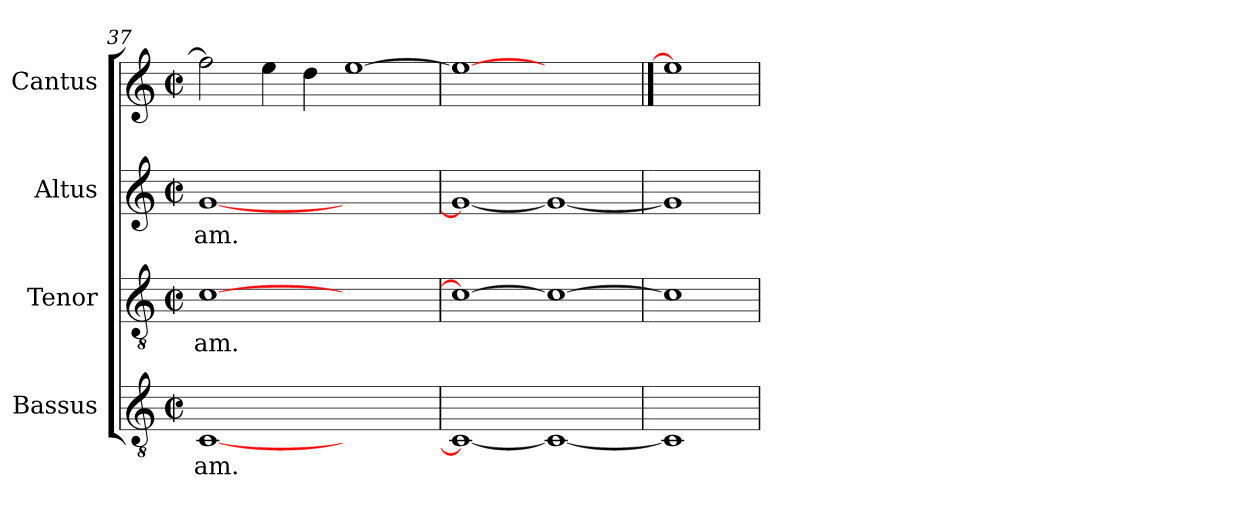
**kern	**text	**kern	**text	**kern	**text	**kern
*part4	*part4	*part3	*part3	*part2	*part2	*part1
*staff4	*staff4	*staff3	*staff3	*staff2	*staff2	*staff1
*I"Bassus	*	*I"Tenor	*	*I"Altus	*	*I"Cantus
*clefGv2	*	*clefGv2	*	*clefG2	*	*clefG2
*M2/2	*	*M2/2	*	*M2/2	*	*M2/2
*met(c|)	*	*met(c|)	*	*met(c|)	*	*met(c|)
=37	=37	=37	=37	=37	=37	=37
!	!LO:LY:b:cj	!	!LO:LY:b:cj	!	!LO:LY:b:cj	!
[<1C	am.	[>1c	am.	[<1g	-am.	2ff\]
.	.	.	.	.	.	4ee\
.	.	.	.	.	.	4dd\
1ryy	.	1ryy	.	1ryy	.	[>1ee
=38	=38	=38	=38	=38	=38	=38
1C_	.	1c_	.	1g_	.	1ee_
1C_	.	1c_	.	1g_	.	1ryy
=39	==39	=39	==39	=39	==39	==39
1C]	.	1c]	.	1g]	.	1ee]
=	=	=	=	=	=	=
*-	*-	*-	*-	*-	*-	*-
